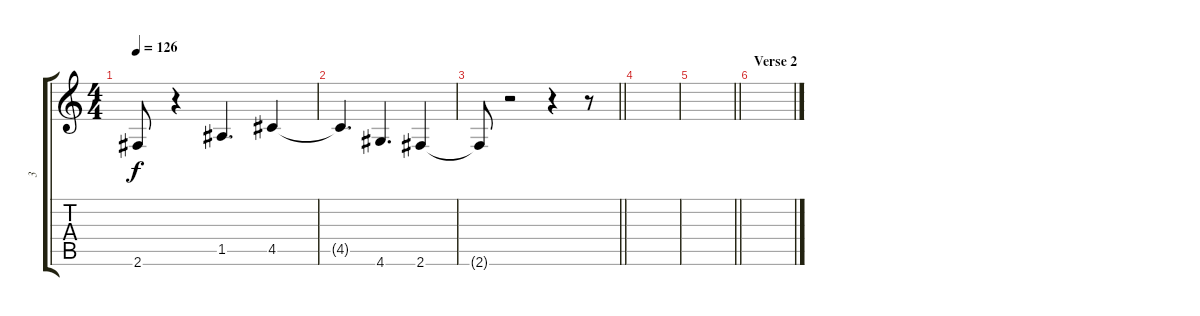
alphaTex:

\track ("3" "3") {instrument overdrivenguitar}
\staff {score tabs}
\tuning (E4 B3 G3 D3 A2 E2) {hide}
\ts (4 4)
\tempo 126
\clef g2
\ks c
2.6{t}.8{dy f} r.4 1.5.4{d} 4.5.4 |
4.5{t}.4{d} 4.6.4{d} 2.6.4 |
\barLineRight lightlight
2.6{t}.8 r.2 r.4 r.8 |
\section ("" "")
|
\barLineRight lightlight
|
\section ("" "Verse 2")
